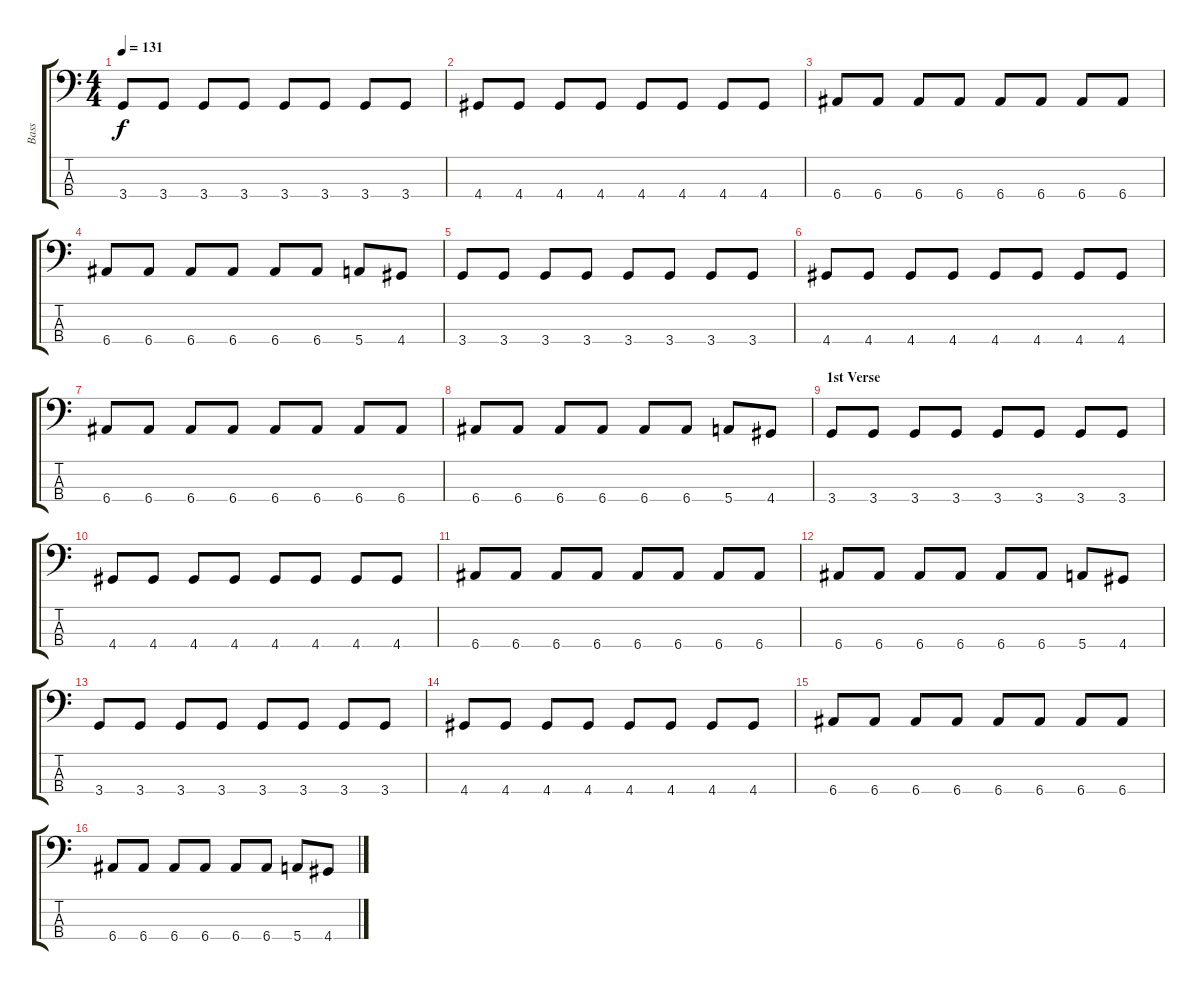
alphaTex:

\track ("Bass" "Bass") {instrument electricbassfinger}
\staff {score tabs}
\tuning (G2 D2 A1 E1) {hide}
\ts (4 4)
\tempo 131
\clef f4
\ks c
3.4.8{dy f} 3.4.8 3.4.8 3.4.8 3.4.8 3.4.8 3.4.8 3.4.8 |
4.4.8 4.4.8 4.4.8 4.4.8 4.4.8 4.4.8 4.4.8 4.4.8 |
6.4.8 6.4.8 6.4.8 6.4.8 6.4.8 6.4.8 6.4.8 6.4.8 |
6.4.8 6.4.8 6.4.8 6.4.8 6.4.8 6.4.8 5.4.8 4.4.8 |
3.4.8 3.4.8 3.4.8 3.4.8 3.4.8 3.4.8 3.4.8 3.4.8 |
4.4.8 4.4.8 4.4.8 4.4.8 4.4.8 4.4.8 4.4.8 4.4.8 |
6.4.8 6.4.8 6.4.8 6.4.8 6.4.8 6.4.8 6.4.8 6.4.8 |
6.4.8 6.4.8 6.4.8 6.4.8 6.4.8 6.4.8 5.4.8 4.4.8 |
\section ("" "1st Verse")
3.4.8 3.4.8 3.4.8 3.4.8 3.4.8 3.4.8 3.4.8 3.4.8 |
4.4.8 4.4.8 4.4.8 4.4.8 4.4.8 4.4.8 4.4.8 4.4.8 |
6.4.8 6.4.8 6.4.8 6.4.8 6.4.8 6.4.8 6.4.8 6.4.8 |
6.4.8 6.4.8 6.4.8 6.4.8 6.4.8 6.4.8 5.4.8 4.4.8 |
3.4.8 3.4.8 3.4.8 3.4.8 3.4.8 3.4.8 3.4.8 3.4.8 |
4.4.8 4.4.8 4.4.8 4.4.8 4.4.8 4.4.8 4.4.8 4.4.8 |
6.4.8 6.4.8 6.4.8 6.4.8 6.4.8 6.4.8 6.4.8 6.4.8 |
6.4.8 6.4.8 6.4.8 6.4.8 6.4.8 6.4.8 5.4.8 4.4.8
